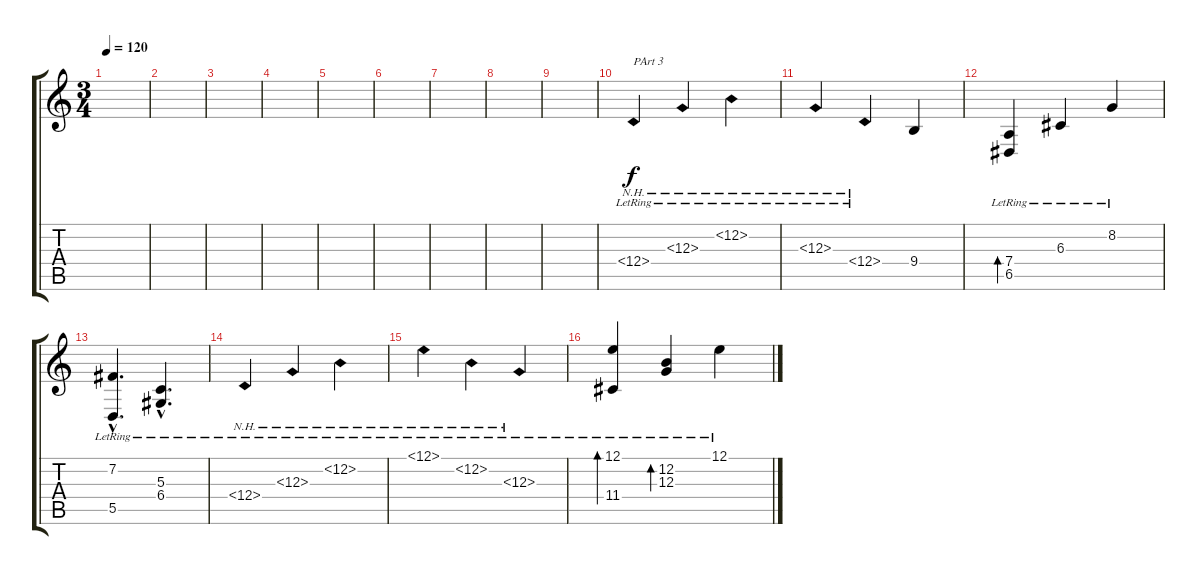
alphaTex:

\track "" {instrument fx4atmosphere}
\staff {score tabs}
\tuning (E4 B3 G3 D3 A2 E2) {hide}
\ts (3 4)
\tempo 120
\clef g2
\ks c
|
|
|
|
|
|
|
|
|
12.4{nh lr}.4{txt "PArt 3"} 12.3{nh lr}.4 12.2{nh lr}.4 |
12.3{nh lr}.4 12.4{nh lr}.4 9.4.4 |
(7.4 6.5{lr}).4{bd 120} 6.3{lr}.4 8.2{lr}.4 |
(7.2{hac} 5.5{hac lr}).4{d} (5.3{hac} 6.4{hac lr}).4{d} |
12.4{nh lr}.4 12.3{nh lr}.4 12.2{nh lr}.4 |
12.1{nh lr}.4 12.2{nh lr}.4 12.3{nh lr}.4 |
(12.1 11.4{lr}).4{bd 120} (12.2 12.3{lr}).4{bd 120} 12.1{lr}.4
